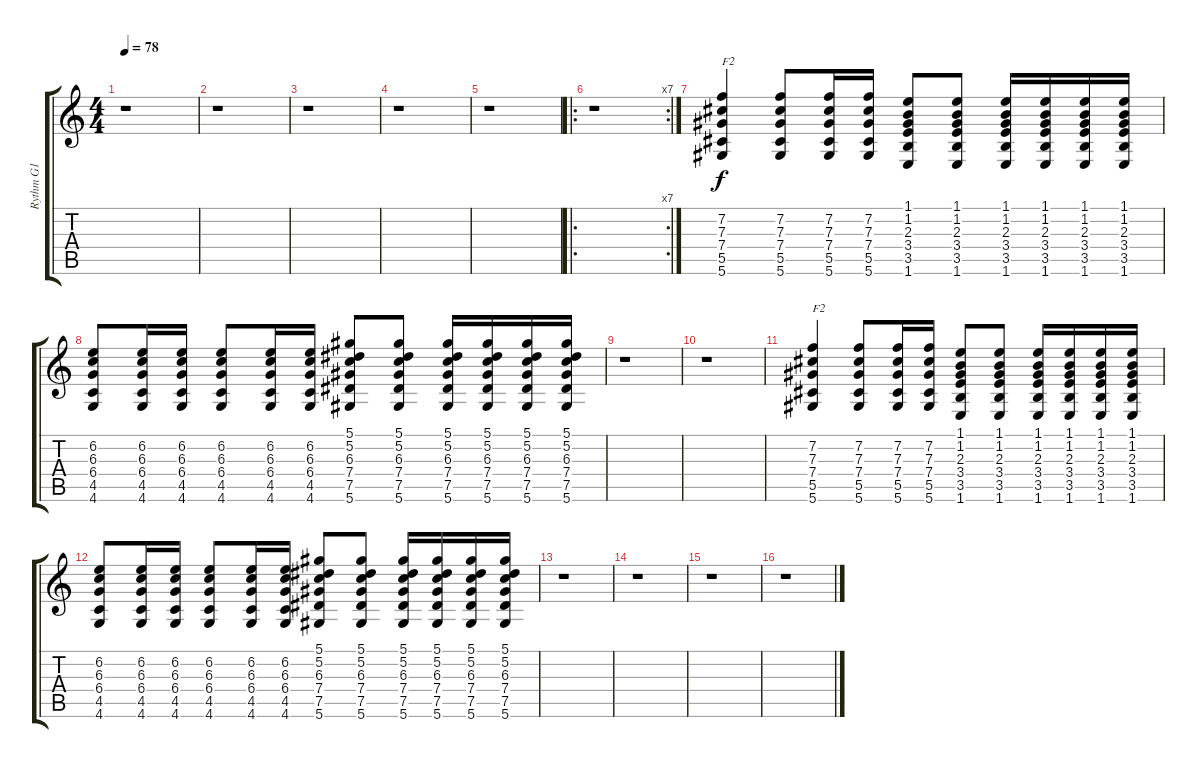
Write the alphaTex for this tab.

\track ("Rythm G1" "Rythm G1") {instrument overdrivenguitar}
\staff {score tabs}
\tuning (Eb4 Bb3 Gb3 Db3 Ab2 Eb2) {hide}
\ts (4 4)
\tempo 78
\clef g2
\ks c
r.1{dy f instrument overdrivenguitar} |
r.1 |
r.1 |
r.1 |
r.1 |
\ro
\rc 7
r.1 |
(7.2 7.3 7.4 5.5 5.6).4{txt "F2"} (7.2 7.3 7.4 5.5 5.6).8 (7.2 7.3 7.4 5.5 5.6).16 (7.2 7.3 7.4 5.5 5.6).16 (1.1 1.2 2.3 3.4 3.5 1.6).8 (1.1 1.2 2.3 3.4 3.5 1.6).8 (1.1 1.2 2.3 3.4 3.5 1.6).16 (1.1 1.2 2.3 3.4 3.5 1.6).16 (1.1 1.2 2.3 3.4 3.5 1.6).16 (1.1 1.2 2.3 3.4 3.5 1.6).16 |
(6.2 6.3 6.4 4.5 4.6).8 (6.2 6.3 6.4 4.5 4.6).16 (6.2 6.3 6.4 4.5 4.6).16 (6.2 6.3 6.4 4.5 4.6).8 (6.2 6.3 6.4 4.5 4.6).16 (6.2 6.3 6.4 4.5 4.6).16 (5.1 5.2 6.3 7.4 7.5 5.6).8 (5.1 5.2 6.3 7.4 7.5 5.6).8 (5.1 5.2 6.3 7.4 7.5 5.6).16 (5.1 5.2 6.3 7.4 7.5 5.6).16 (5.1 5.2 6.3 7.4 7.5 5.6).16 (5.1 5.2 6.3 7.4 7.5 5.6).16 |
r.1 |
r.1 |
(7.2 7.3 7.4 5.5 5.6).4{txt "F2"} (7.2 7.3 7.4 5.5 5.6).8 (7.2 7.3 7.4 5.5 5.6).16 (7.2 7.3 7.4 5.5 5.6).16 (1.1 1.2 2.3 3.4 3.5 1.6).8 (1.1 1.2 2.3 3.4 3.5 1.6).8 (1.1 1.2 2.3 3.4 3.5 1.6).16 (1.1 1.2 2.3 3.4 3.5 1.6).16 (1.1 1.2 2.3 3.4 3.5 1.6).16 (1.1 1.2 2.3 3.4 3.5 1.6).16 |
(6.2 6.3 6.4 4.5 4.6).8 (6.2 6.3 6.4 4.5 4.6).16 (6.2 6.3 6.4 4.5 4.6).16 (6.2 6.3 6.4 4.5 4.6).8 (6.2 6.3 6.4 4.5 4.6).16 (6.2 6.3 6.4 4.5 4.6).16 (5.1 5.2 6.3 7.4 7.5 5.6).8 (5.1 5.2 6.3 7.4 7.5 5.6).8 (5.1 5.2 6.3 7.4 7.5 5.6).16 (5.1 5.2 6.3 7.4 7.5 5.6).16 (5.1 5.2 6.3 7.4 7.5 5.6).16 (5.1 5.2 6.3 7.4 7.5 5.6).16 |
r.1 |
r.1 |
r.1 |
r.1
